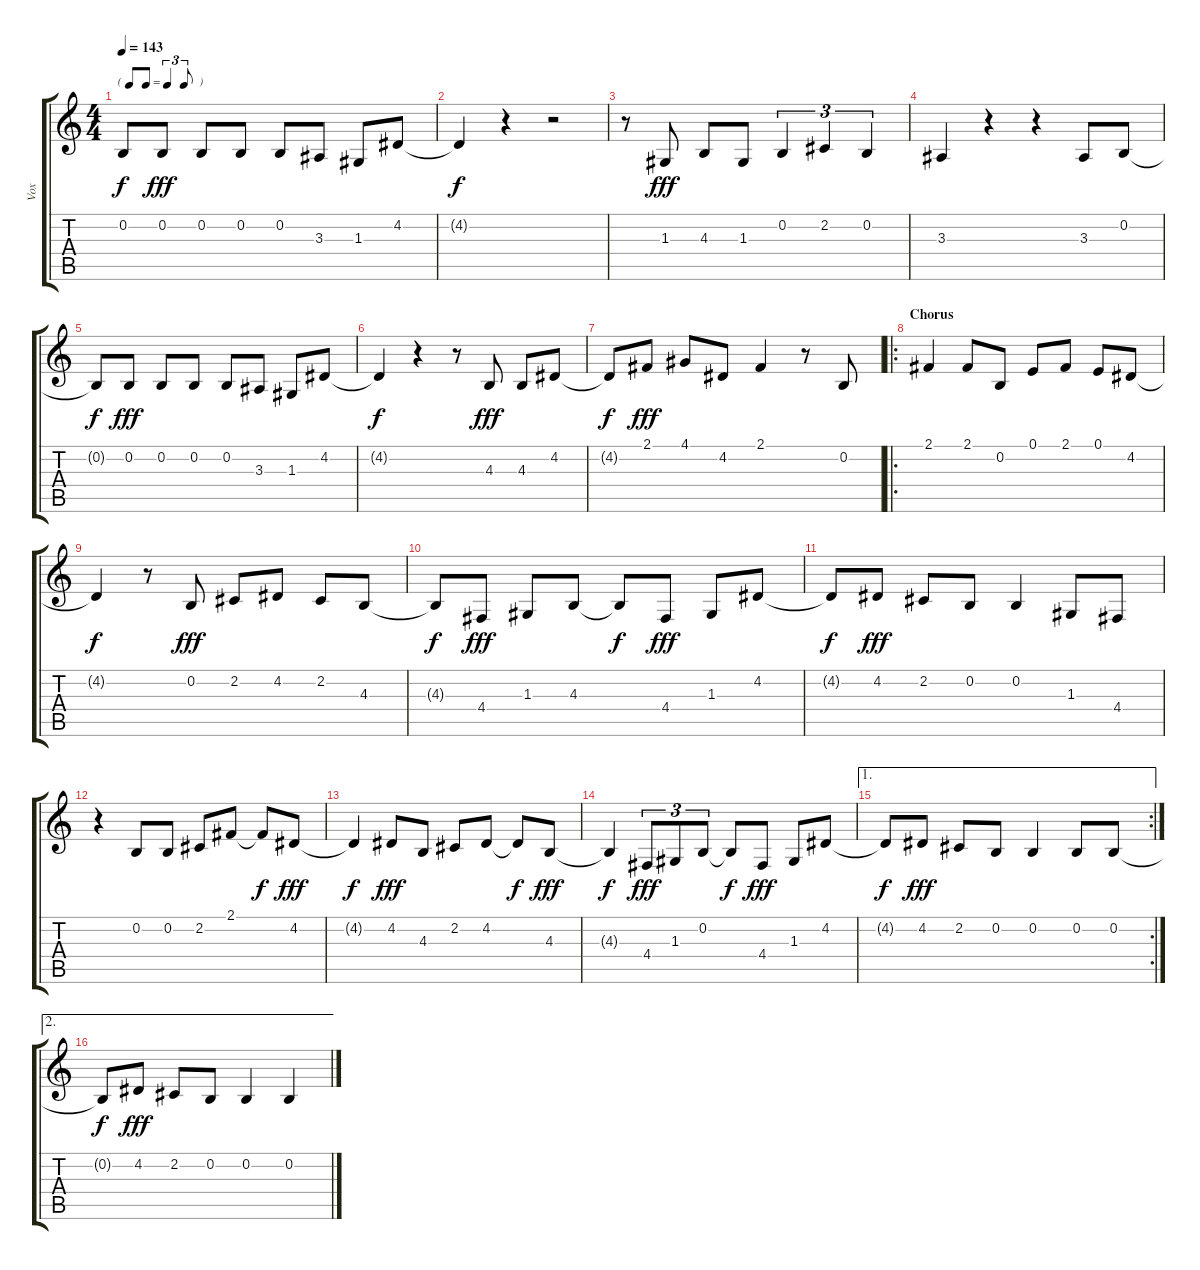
\track ("Vox" "Vox") {instrument bassoon}
\staff {score tabs}
\tuning (E4 B3 G3 D3 A2 E2) {hide}
\ts (4 4)
\tf triplet8th
\tempo 143
\clef g2
\ks c
0.2{t}.8{dy f} 0.2.8{dy fff} 0.2.8 0.2.8 0.2.8 3.3.8 1.3.8 4.2.8 |
4.2{t}.4{dy f} r.4 r.2 |
r.8 1.3.8{dy fff} 4.3.8 1.3.8 0.2.4{tu (3 2)} 2.2.4{tu (3 2)} 0.2.4{tu (3 2)} |
3.3.4 r.4 r.4 3.3.8 0.2.8 |
0.2{t}.8{dy f} 0.2.8{dy fff} 0.2.8 0.2.8 0.2.8 3.3.8 1.3.8 4.2.8 |
4.2{t}.4{dy f} r.4 r.8 4.3.8{dy fff} 4.3.8 4.2.8 |
4.2{t}.8{dy f} 2.1.8{dy fff} 4.1.8 4.2.8 2.1.4 r.8 0.2.8 |
\ro
\section ("" "Chorus")
2.1.4 2.1.8 0.2.8 0.1.8 2.1.8 0.1.8 4.2.8 |
4.2{t}.4{dy f} r.8 0.2.8{dy fff} 2.2.8 4.2.8 2.2.8 4.3.8 |
4.3{t}.8{dy f} 4.4.8{dy fff} 1.3.8 4.3.8 4.3{t}.8{dy f} 4.4.8{dy fff} 1.3.8 4.2.8 |
4.2{t}.8{dy f} 4.2.8{dy fff} 2.2.8 0.2.8 0.2.4 1.3.8 4.4.8 |
r.4 0.2.8 0.2.8 2.2.8 2.1.8 2.1{t}.8{dy f} 4.2.8{dy fff} |
4.2{t}.4{dy f} 4.2.8{dy fff} 4.3.8 2.2.8 4.2.8 4.2{t}.8{dy f} 4.3.8{dy fff} |
4.3{t}.4{dy f} 4.4.8{tu (3 2) dy fff} 1.3.8{tu (3 2)} 0.2.8{tu (3 2)} 0.2{t}.8{dy f} 4.4.8{dy fff} 1.3.8 4.2.8 |
\ae 1
\rc 2
4.2{t}.8{dy f} 4.2.8{dy fff} 2.2.8 0.2.8 0.2.4 0.2.8 0.2.8 |
\ae 2
0.2{t}.8{dy f} 4.2.8{dy fff} 2.2.8 0.2.8 0.2.4 0.2.4
